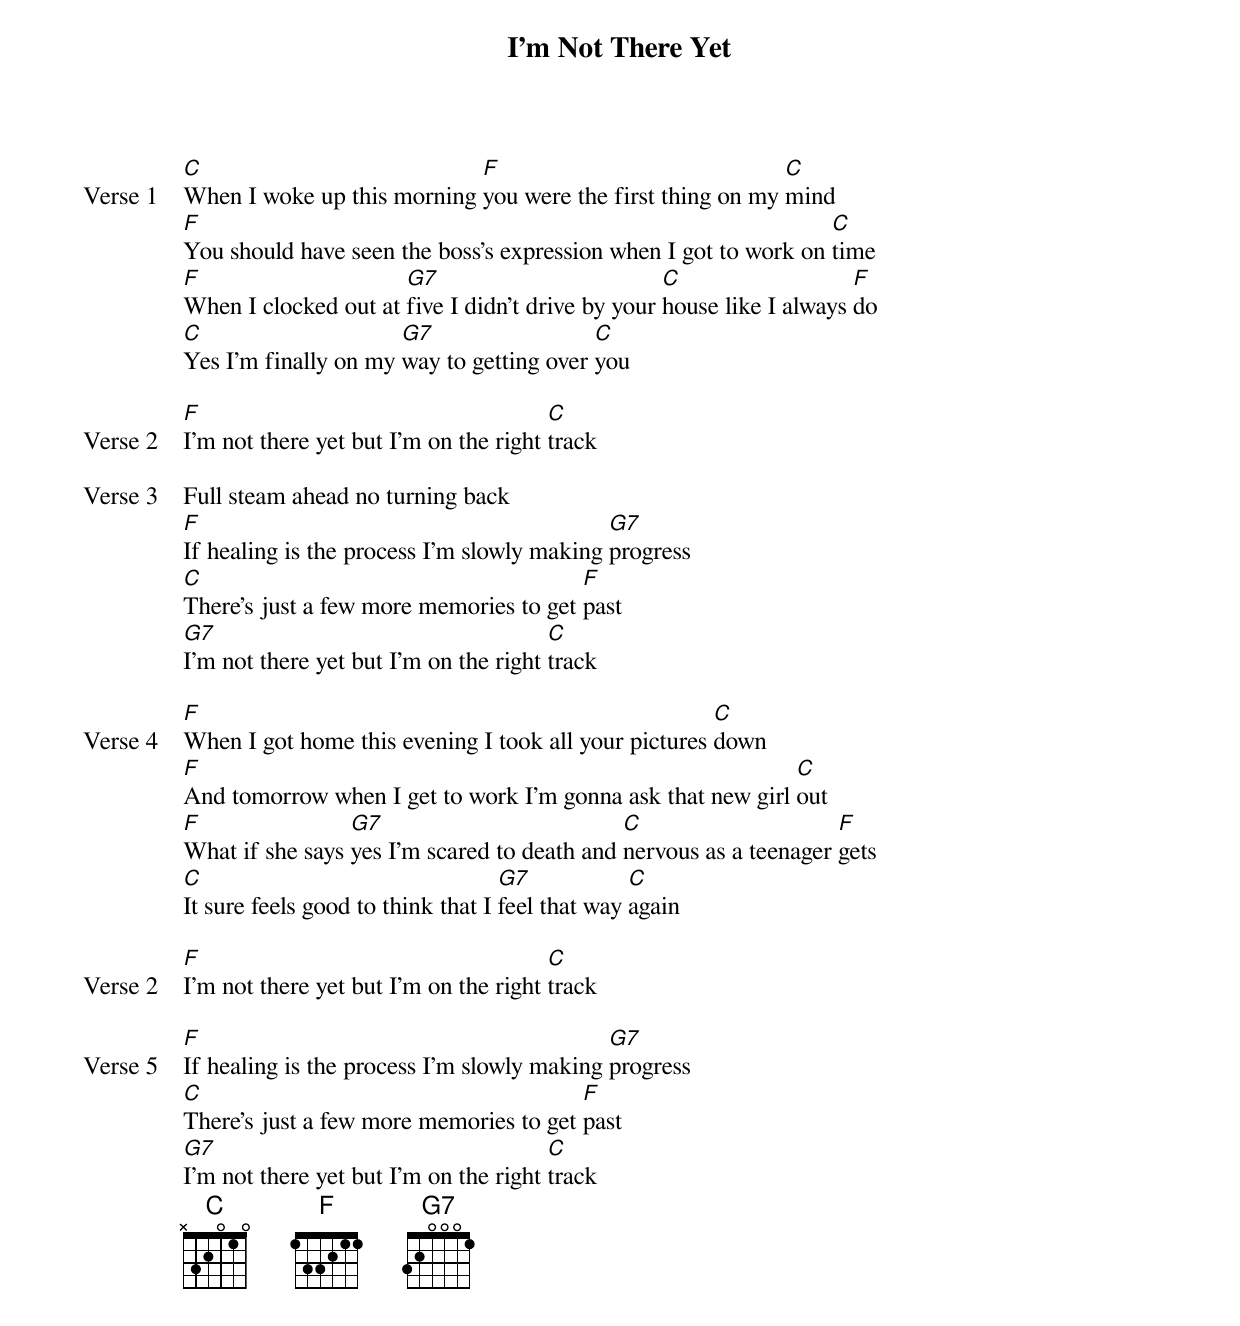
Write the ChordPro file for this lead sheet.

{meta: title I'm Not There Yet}
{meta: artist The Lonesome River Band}
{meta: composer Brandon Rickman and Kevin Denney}
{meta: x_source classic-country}
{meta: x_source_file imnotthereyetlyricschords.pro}
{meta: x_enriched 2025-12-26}

{start_of_verse: Verse 1}
[C]When I woke up this morning [F]you were the first thing on my [C]mind
[F]You should have seen the boss's expression when I got to work on [C]time
[F]When I clocked out at [G7]five I didn't drive by your [C]house like I always [F]do
[C]Yes I'm finally on my [G7]way to getting over [C]you
{end_of_verse}

{start_of_verse: Verse 2}
[F]I'm not there yet but I'm on the right [C]track
{end_of_verse}

{start_of_verse: Verse 3}
Full steam ahead no turning back
[F]If healing is the process I'm slowly making [G7]progress
[C]There's just a few more memories to get [F]past
[G7]I'm not there yet but I'm on the right [C]track
{end_of_verse}

{start_of_verse: Verse 4}
[F]When I got home this evening I took all your pictures [C]down
[F]And tomorrow when I get to work I'm gonna ask that new girl [C]out
[F]What if she says [G7]yes I'm scared to death and [C]nervous as a teenager [F]gets
[C]It sure feels good to think that I [G7]feel that way [C]again
{end_of_verse}

{start_of_verse: Verse 2}
[F]I'm not there yet but I'm on the right [C]track
{end_of_verse}

{start_of_verse: Verse 5}
[F]If healing is the process I'm slowly making [G7]progress
[C]There's just a few more memories to get [F]past
[G7]I'm not there yet but I'm on the right [C]track
{end_of_verse}
